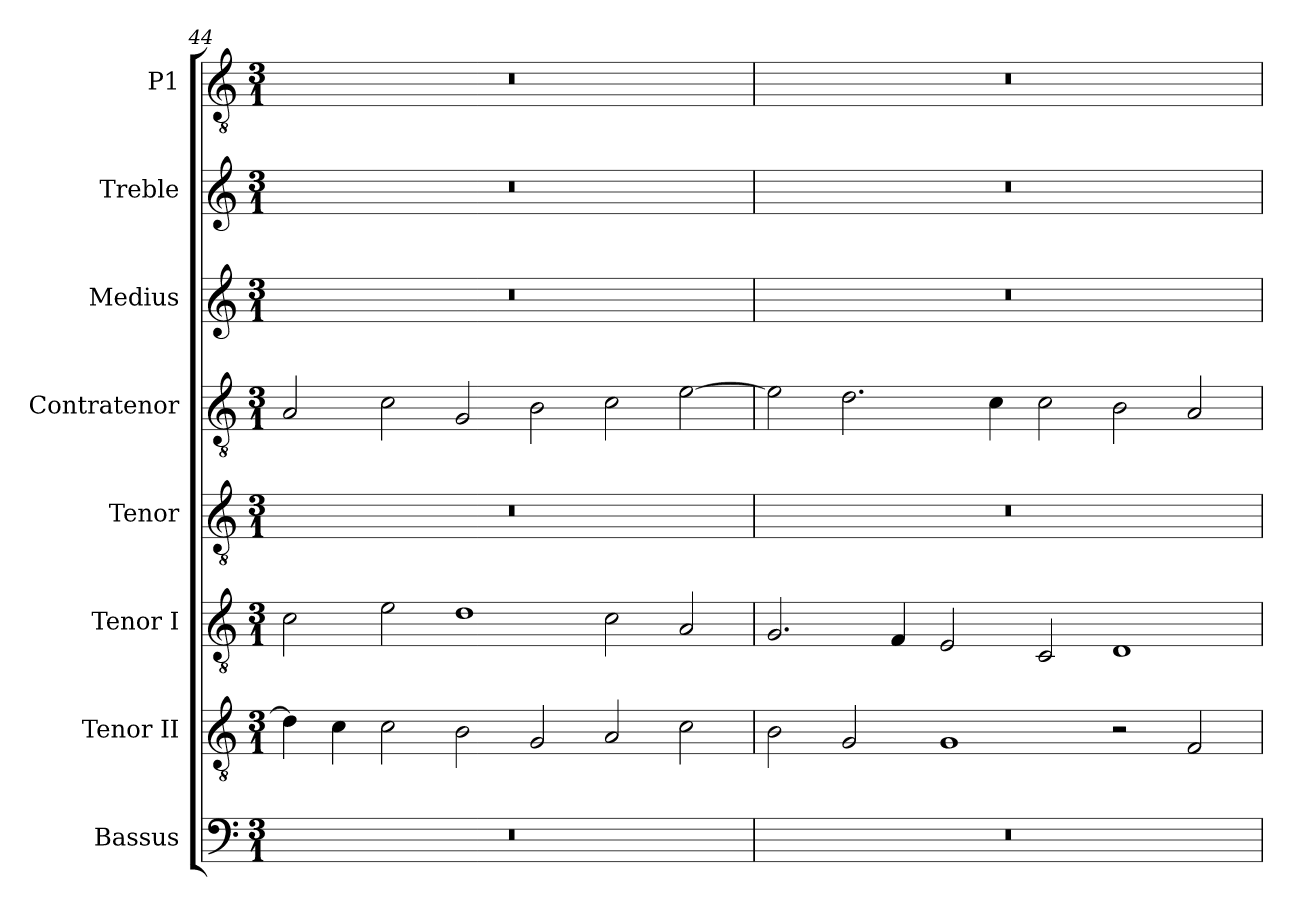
**kern	**kern	**kern	**kern	**kern	**kern	**kern	**kern
*part8	*part7	*part6	*part5	*part4	*part3	*part2	*part1
*staff8	*staff7	*staff6	*staff5	*staff4	*staff3	*staff2	*staff1
*I"Bassus	*I"Tenor II	*I"Tenor I	*I"Tenor	*I"Contratenor	*I"Medius	*I"Treble	*I"P1
*I'B.	*I'T II.	*I'T I.	*I'T.	*I'Ct.	*I'M.	*I'Tr.	*
!!LO:LB:g=z
*clefF4	*clefGv2	*clefGv2	*clefGv2	*clefGv2	*clefG2	*clefG2	*clefGv2
*	*ITrd7c12	*ITrd7c12	*ITrd7c12	*ITrd7c12	*	*	*ITrd7c12
*k[]	*k[]	*k[]	*k[]	*k[]	*k[]	*k[]	*k[]
*C:	*C:	*C:	*C:	*C:	*C:	*C:	*C:
*M3/1	*M3/1	*M3/1	*M3/1	*M3/1	*M3/1	*M3/1	*M3/1
=44	=44	=44	=44	=44	=44	=44	=44
!LO:N:vis=1	!	!	!LO:N:vis=1	!	!LO:N:vis=1	!LO:N:vis=1	!LO:N:vis=1
0.r	4Di\]	2Ci\	0.r	2AAi/	0.r	0.r	0.r
.	4Ci\	.	.	.	.	.	.
.	2Ci\	2Ei\	.	2Ci\	.	.	.
.	2BBi\	1Di	.	2GGi/	.	.	.
.	2GGi/	.	.	2BBi\	.	.	.
.	2AAi/	2Ci\	.	2Ci\	.	.	.
.	2Ci\	2AAi/	.	[>2Ei\	.	.	.
=45`	=45`	=45`	=45`	=45`	=45`	=45`	=45`
!LO:N:vis=1	!	!	!LO:N:vis=1	!	!LO:N:vis=1	!LO:N:vis=1	!LO:N:vis=1
0.r	2BBi\	2.GGi/	0.r	2Ei\]	0.r	0.r	0.r
.	2GGi/	.	.	2.Di\	.	.	.
.	.	4FFi/	.	.	.	.	.
.	1GGi	2EEi/	.	.	.	.	.
.	.	.	.	4Ci\	.	.	.
.	.	2CCi/	.	2Ci\	.	.	.
.	2r	1DDi	.	2BBi\	.	.	.
.	2FFi/	.	.	2AAi/	.	.	.
=`	=`	=`	=`	=`	=`	=`	=`
*-	*-	*-	*-	*-	*-	*-	*-
